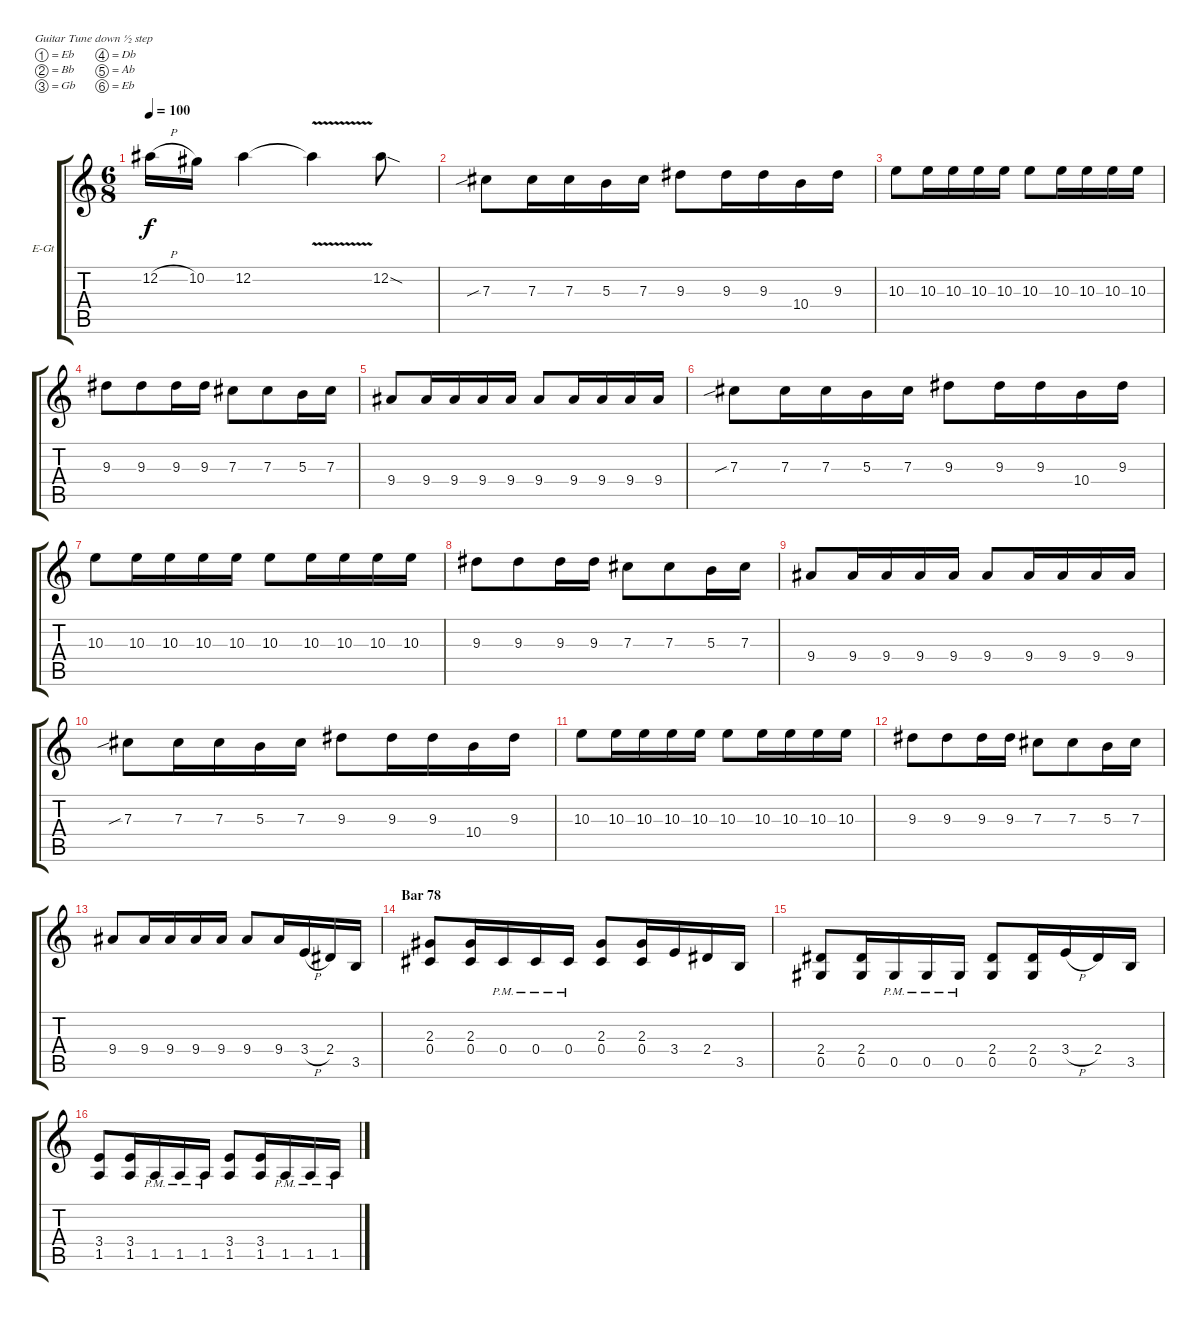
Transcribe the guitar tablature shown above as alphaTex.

\bracketExtendMode groupsimilarinstruments
\firstSystemTrackNameOrientation horizontal
\otherSystemsTrackNameOrientation horizontal
\track ("Electric Guitar 2" "E-Gt") {instrument distortionguitar}
\staff {score tabs}
\tuning (Eb4 Bb3 Gb3 Db3 Ab2 Eb2)
\ts (6 8)
\tempo 100
\clef g2
\ks c
12.2{h}.16{dy f} 10.2.16 12.2.4 12.2{v t}.4 12.2{sod}.8 |
7.3{sib}.8 7.3.16 7.3.16 5.3.16 7.3.16 9.3.8 9.3.16 9.3.16 10.4.16 9.3.16 |
10.3.8 10.3.16 10.3.16 10.3.16 10.3.16 10.3.8 10.3.16 10.3.16 10.3.16 10.3.16 |
9.3.8 9.3.8 9.3.16 9.3.16 7.3.8 7.3.8 5.3.16 7.3.16 |
9.4.8 9.4.16 9.4.16 9.4.16 9.4.16 9.4.8 9.4.16 9.4.16 9.4.16 9.4.16 |
7.3{sib}.8 7.3.16 7.3.16 5.3.16 7.3.16 9.3.8 9.3.16 9.3.16 10.4.16 9.3.16 |
10.3.8 10.3.16 10.3.16 10.3.16 10.3.16 10.3.8 10.3.16 10.3.16 10.3.16 10.3.16 |
9.3.8 9.3.8 9.3.16 9.3.16 7.3.8 7.3.8 5.3.16 7.3.16 |
9.4.8 9.4.16 9.4.16 9.4.16 9.4.16 9.4.8 9.4.16 9.4.16 9.4.16 9.4.16 |
7.3{sib}.8 7.3.16 7.3.16 5.3.16 7.3.16 9.3.8 9.3.16 9.3.16 10.4.16 9.3.16 |
10.3.8 10.3.16 10.3.16 10.3.16 10.3.16 10.3.8 10.3.16 10.3.16 10.3.16 10.3.16 |
9.3.8 9.3.8 9.3.16 9.3.16 7.3.8 7.3.8 5.3.16 7.3.16 |
9.4.8 9.4.16 9.4.16 9.4.16 9.4.16 9.4.8 9.4.16 3.4{h}.16 2.4.16 3.5.16 |
\section ("" "Bar 78")
(0.4 2.3).8 (2.3 0.4).16 0.4{pm}.16 0.4{pm}.16 0.4{pm}.16 (0.4 2.3).8 (2.3 0.4).16 3.4.16 2.4.16 3.5.16 |
(0.5 2.4).8 (2.4 0.5).16 0.5{pm}.16 0.5{pm}.16 0.5{pm}.16 (0.5 2.4).8 (2.4 0.5).16 3.4{h}.16 2.4.16 3.5.16 |
(1.5 3.4).8 (3.4 1.5).16 1.5{pm}.16 1.5{pm}.16 1.5{pm}.16 (1.5 3.4).8 (3.4 1.5).16 1.5{pm}.16 1.5{pm}.16 1.5{pm}.16
